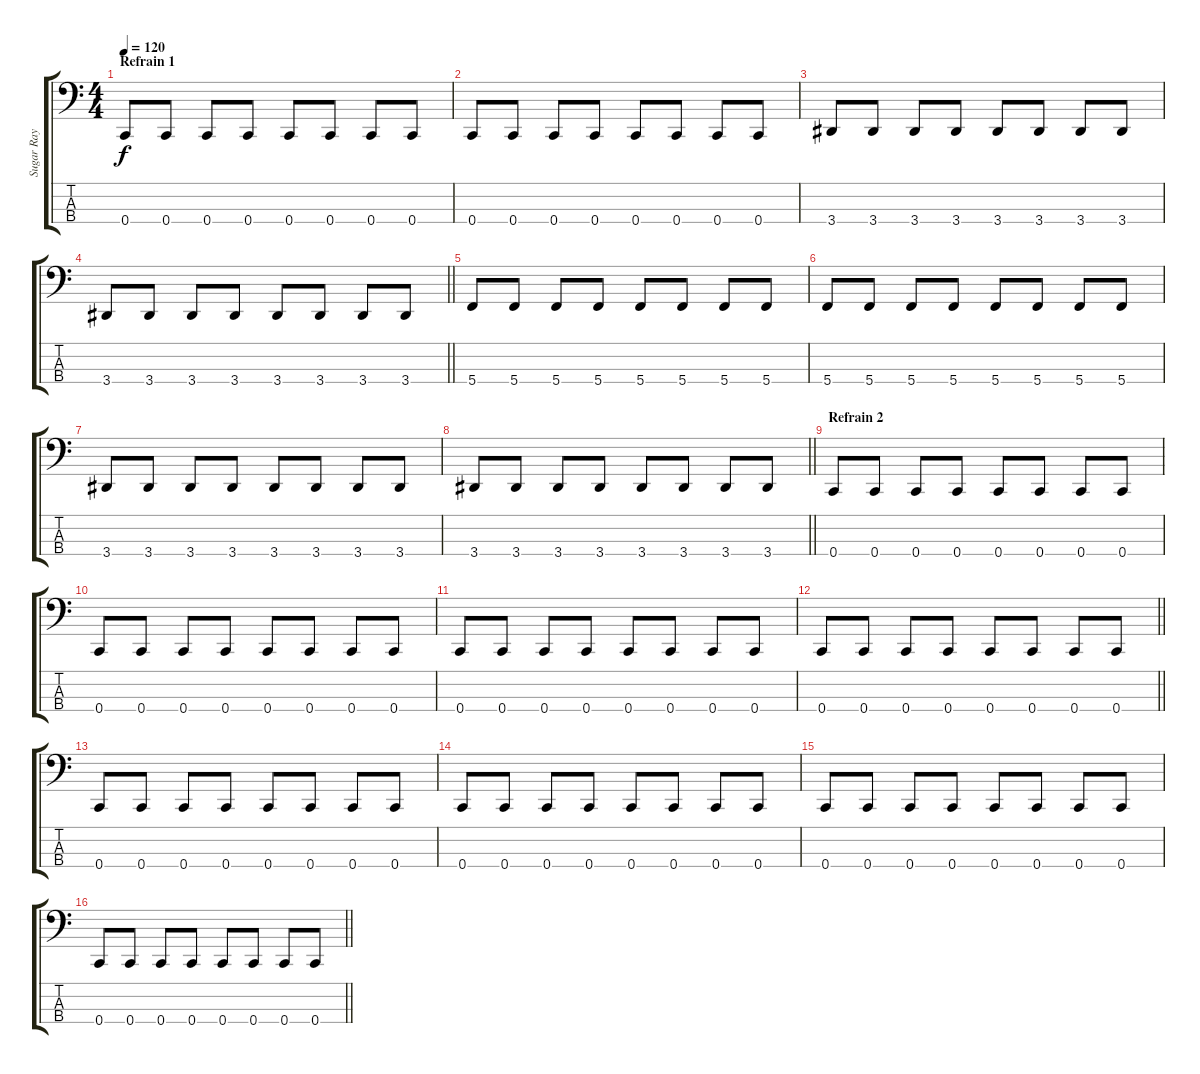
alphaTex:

\track ("Sugar Ray Runge" "Sugar Ray ") {instrument synthbass1}
\staff {score tabs}
\tuning (F2 C2 G1 C1) {hide}
\ts (4 4)
\section ("" "Refrain 1")
\tempo 120
\clef f4
\ks c
0.4.8{dy f} 0.4.8 0.4.8 0.4.8 0.4.8 0.4.8 0.4.8 0.4.8 |
0.4.8 0.4.8 0.4.8 0.4.8 0.4.8 0.4.8 0.4.8 0.4.8 |
3.4.8 3.4.8 3.4.8 3.4.8 3.4.8 3.4.8 3.4.8 3.4.8 |
\barLineRight lightlight
3.4.8 3.4.8 3.4.8 3.4.8 3.4.8 3.4.8 3.4.8 3.4.8 |
5.4.8 5.4.8 5.4.8 5.4.8 5.4.8 5.4.8 5.4.8 5.4.8 |
5.4.8 5.4.8 5.4.8 5.4.8 5.4.8 5.4.8 5.4.8 5.4.8 |
3.4.8 3.4.8 3.4.8 3.4.8 3.4.8 3.4.8 3.4.8 3.4.8 |
\barLineRight lightlight
3.4.8 3.4.8 3.4.8 3.4.8 3.4.8 3.4.8 3.4.8 3.4.8 |
\section ("" "Refrain 2")
0.4.8 0.4.8 0.4.8 0.4.8 0.4.8 0.4.8 0.4.8 0.4.8 |
0.4.8 0.4.8 0.4.8 0.4.8 0.4.8 0.4.8 0.4.8 0.4.8 |
0.4.8 0.4.8 0.4.8 0.4.8 0.4.8 0.4.8 0.4.8 0.4.8 |
\barLineRight lightlight
0.4.8 0.4.8 0.4.8 0.4.8 0.4.8 0.4.8 0.4.8 0.4.8 |
0.4.8 0.4.8 0.4.8 0.4.8 0.4.8 0.4.8 0.4.8 0.4.8 |
0.4.8 0.4.8 0.4.8 0.4.8 0.4.8 0.4.8 0.4.8 0.4.8 |
0.4.8 0.4.8 0.4.8 0.4.8 0.4.8 0.4.8 0.4.8 0.4.8 |
\barLineRight lightlight
0.4.8 0.4.8 0.4.8 0.4.8 0.4.8 0.4.8 0.4.8 0.4.8
